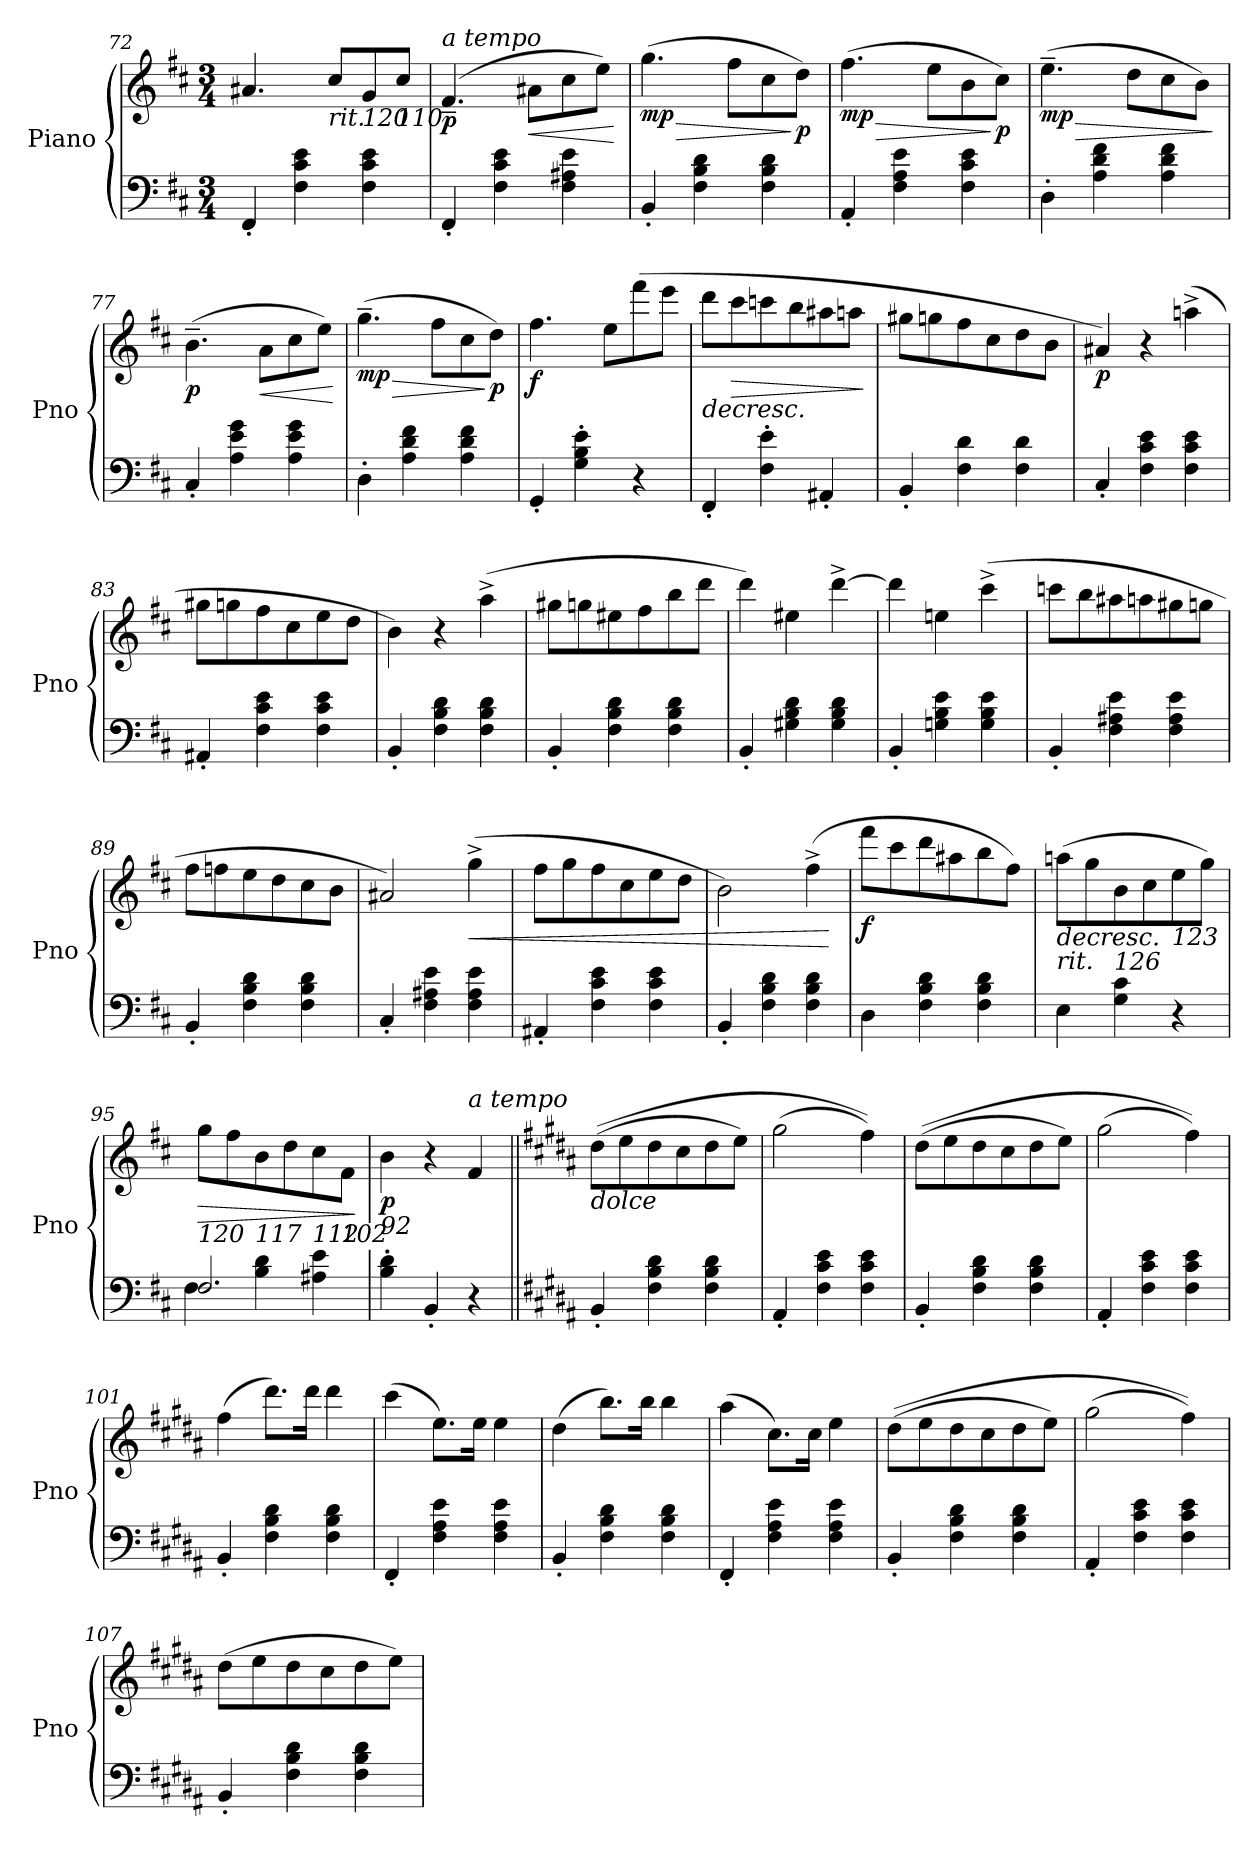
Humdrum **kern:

**kern	**kern	**dynam
*part1	*part1	*part1
*staff2	*staff1	*staff1/2
*I"Piano	*	*
*I'Pno	*	*
!!LO:LB:g=z
*clefF4	*clefG2	*
*k[f#c#]	*k[f#c#]	*
*M3/4	*M3/4	*
=72	=72	=72
4FF#'/	4.a#X/	.
4F#\ 4c#\ 4e\	.	.
!	!LO:TX:b:i:t=rit.	!
.	8cc#/L	.
!	!LO:TX:b:i:t=120	!
4F#\ 4c#\ 4e\	8g/	.
!	!LO:TX:b:i:t=110	!
.	8cc#/J	.
=73	=73	=73
!	!LO:TX:a:i:t=a tempo	!
!	!	!LO:DY:b
4FF#'/	(4.f#~/	p
4F#\ 4c#\ 4e\	.	.
!	!	!LO:HP:b
.	8a#X\L	<
4F#\ 4A#X\ 4e\	8cc#\	.
.	8ee\J)	.
.	.	[
=74	=74	=74
!	!	!LO:HP:b
!	!	!LO:DY:n=1:b
4BB'/	(4.gg\	> mp
4F#\ 4B\ 4d\	.	.
.	8ff#\L	.
4F#\ 4B\ 4d\	8cc#\	.
!	!	!LO:DY:n=2:b
.	8dd\J)	] p
=75	=75	=75
!	!	!LO:HP:b
!	!	!LO:DY:n=1:b
4AA'/	(4.ff#\	> mp
4F#\ 4A\ 4e\	.	.
.	8ee\L	.
4F#\ 4c#\ 4e\	8b\	.
!	!	!LO:DY:n=2:b
.	8cc#\J)	] p
=76	=76	=76
!	!	!LO:HP:b
!	!	!LO:DY:n=1:b
4D'\	(4.ee~\	> mp
4A\ 4d\ 4f#\	.	.
.	8dd\L	.
4A\ 4d\ 4f#\	8cc#\	.
.	8b\J)	.
.	.	]
=77	=77	=77
!	!	!LO:DY:b
4C#'/	(4.b~\	p
4A\ 4e\ 4g\	.	.
!	!	!LO:HP:b
.	8a\L	<
4A\ 4e\ 4g\	8cc#\	.
.	8ee\J)	.
.	.	[
=78	=78	=78
!	!	!LO:HP:b
!	!	!LO:DY:n=1:b
4D'\	(4.gg~\	> mp
4A\ 4d\ 4f#\	.	.
.	8ff#\L	.
4A\ 4d\ 4f#\	8cc#\	.
!	!	!LO:DY:n=2:b
.	8dd\J)	] p
=79	=79	=79
!	!	!LO:DY:b
4GG'/	4.ff#\	f
4G\' 4B\' 4e\'	.	.
.	8ee\L	.
4r	(8fff#\	.
.	8eee\J	.
!!LO:LB:g=z
=80	=80	=80
!	!	!LO:HP:b
4FF#'/	8ddd\L	>
!	!	!LO:HP:b
.	8ccc#\	>
4F#\' 4e\'	8cccn\	.
.	8bb\	.
4AA#X'/	8aa#X\	.
.	8aan\J	.
.	.	]
=81	=81	=81
4BB'/	8gg#X\L	.
.	8ggn\	.
4F#\ 4d\	8ff#\	.
.	8cc#\	.
4F#\ 4d\	8dd\	.
.	8b\J	.
.	.	]
=82	=82	=82
!	!	!LO:DY:b
4C#'/	4a#X/)	p
4F#\ 4c#\ 4e\	4r	.
4F#\ 4c#\ 4e\	(4aan^\	.
=83	=83	=83
4AA#X'/	8gg#X\L	.
.	8ggn\	.
4F#\ 4c#\ 4e\	8ff#\	.
.	8cc#\	.
4F#\ 4c#\ 4e\	8ee\	.
.	8dd\J	.
=84	=84	=84
4BB'/	4b\)	.
4F#\ 4B\ 4d\	4r	.
4F#\ 4B\ 4d\	(4aa^\	.
=85	=85	=85
4BB'/	8gg#X\L	.
.	8ggn\	.
4F#\ 4B\ 4d\	8ee#X\	.
.	8ff#\	.
4F#\ 4B\ 4d\	8bb\	.
.	8ddd\J	.
=86	=86	=86
4BB'/	4ddd\)	.
4G#X\ 4B\ 4d\	4ee#X\	.
4G#\ 4B\ 4d\	[4ddd^\	.
=87	=87	=87
4BB'/	4ddd\]	.
4Gn\ 4B\ 4e\	4een\	.
4G\ 4B\ 4e\	(4ccc#^\	.
!!LO:PB:g=z
=88	=88	=88
4BB'/	8cccn\L	.
.	8bb\	.
4F#\ 4A#X\ 4e\	8aa#X\	.
.	8aan\	.
4F#\ 4A#\ 4e\	8gg#X\	.
.	8ggn\J	.
=89	=89	=89
4BB'/	8ff#\L	.
.	8ffn\	.
4F#\ 4B\ 4d\	8ee\	.
.	8dd\	.
4F#\ 4B\ 4d\	8cc#\	.
.	8b\J	.
=90	=90	=90
4C#'/	2a#X/)	.
4F#\ 4A#X\ 4e\	.	.
!	!	!LO:HP:b
4F#\ 4A#\ 4e\	(4gg^\	<
=91	=91	=91
4AA#X'/	8ff#\L	.
.	8gg\	.
4F#\ 4c#\ 4e\	8ff#\	.
.	8cc#\	.
4F#\ 4c#\ 4e\	8ee\	.
.	8dd\J	.
=92	=92	=92
4BB'/	2b\)	.
4F#\ 4B\ 4d\	.	.
4F#\ 4B\ 4d\	(4ff#^\	.
.	.	[
=93	=93	=93
!	!	!LO:DY:b
4D\	8fff#\L	f
.	8ccc#\	.
4F#\ 4B\ 4d\	8ddd\	.
.	8aa#X\	.
4F#\ 4B\ 4d\	8bb\	.
.	8ff#\J)	.
=94	=94	=94
!	!LO:TX:b:i:t=rit.	!
!	!	!LO:HP:b
4E\	(8aan\L	>
.	8gg\	.
!	!LO:TX:b:i:t=126	!
4G\ 4c#\	8b\	.
.	8cc#\	.
!	!LO:TX:b:i:t=123	!
4r	8ee\	.
.	8gg\J)	.
!!LO:LB:g=z
=95	=95	=95
*^	*	*
!	!	!LO:TX:b:i:t=120	!
!	!	!	!LO:HP:b
2.F#/	4F#\	8gg\L	>
.	.	8ff#\	.
!	!	!LO:TX:b:i:t=117	!
.	4B\ 4d\	8b\	.
.	.	8dd\	.
!	!	!LO:TX:b:i:t=112	!
.	4A#X\ 4e\	8cc#\	.
!	!	!LO:TX:b:i:t=102	!
.	.	8f#\J	.
*v	*v	*	*
.	.	] ]
=96	=96	=96
!	!LO:TX:b:i:t=92	!
!	!	!LO:DY:b
4B\' 4d\'	4b\	p
4BB'/	4r	.
!	!LO:TX:a:i:t=a tempo	!
4r	4f#/	.
=97||	=97||	=97||
*k[f#c#g#d#a#]	*k[f#c#g#d#a#]	*
!	!LO:TX:b:i:t=dolce	!
4BB'/	((8dd#\L	.
.	8ee\	.
4F#\ 4B\ 4d#\	8dd#\	.
.	8cc#\	.
4F#\ 4B\ 4d#\	8dd#\	.
.	8ee\J)	.
=98	=98	=98
4AA#'/	(2gg#\	.
4F#\ 4c#\ 4e\	.	.
4F#\ 4c#\ 4e\	4ff#\))	.
=99	=99	=99
4BB'/	((8dd#\L	.
.	8ee\	.
4F#\ 4B\ 4d#\	8dd#\	.
.	8cc#\	.
4F#\ 4B\ 4d#\	8dd#\	.
.	8ee\J)	.
=100	=100	=100
4AA#'/	(2gg#\	.
4F#\ 4c#\ 4e\	.	.
4F#\ 4c#\ 4e\	4ff#\))	.
=101	=101	=101
4BB'/	(4ff#\	.
4F#\ 4B\ 4d#\	8.ddd#\L)	.
.	16ddd#\Jk	.
4F#\ 4B\ 4d#\	4ddd#\	.
=102	=102	=102
4FF#'/	(4ccc#\	.
4F#\ 4A#\ 4e\	8.ee\L)	.
.	16ee\Jk	.
4F#\ 4A#\ 4e\	4ee\	.
!!LO:LB:g=z
=103	=103	=103
4BB'/	(4dd#\	.
4F#\ 4B\ 4d#\	8.bb\L)	.
.	16bb\Jk	.
4F#\ 4B\ 4d#\	4bb\	.
=104	=104	=104
4FF#'/	(4aa#\	.
4F#\ 4A#\ 4e\	8.cc#\L)	.
.	16cc#\Jk	.
4F#\ 4A#\ 4e\	4ee\	.
=105	=105	=105
4BB'/	((8dd#\L	.
.	8ee\	.
4F#\ 4B\ 4d#\	8dd#\	.
.	8cc#\	.
4F#\ 4B\ 4d#\	8dd#\	.
.	8ee\J)	.
=106	=106	=106
4AA#'/	(2gg#\	.
4F#\ 4c#\ 4e\	.	.
4F#\ 4c#\ 4e\	4ff#\))	.
=107	=107	=107
4BB'/	(8dd#\L	.
.	8ee\	.
4F#\ 4B\ 4d#\	8dd#\	.
.	8cc#\	.
4F#\ 4B\ 4d#\	8dd#\	.
.	8ee\J)	.
=	=	=
*-	*-	*-
